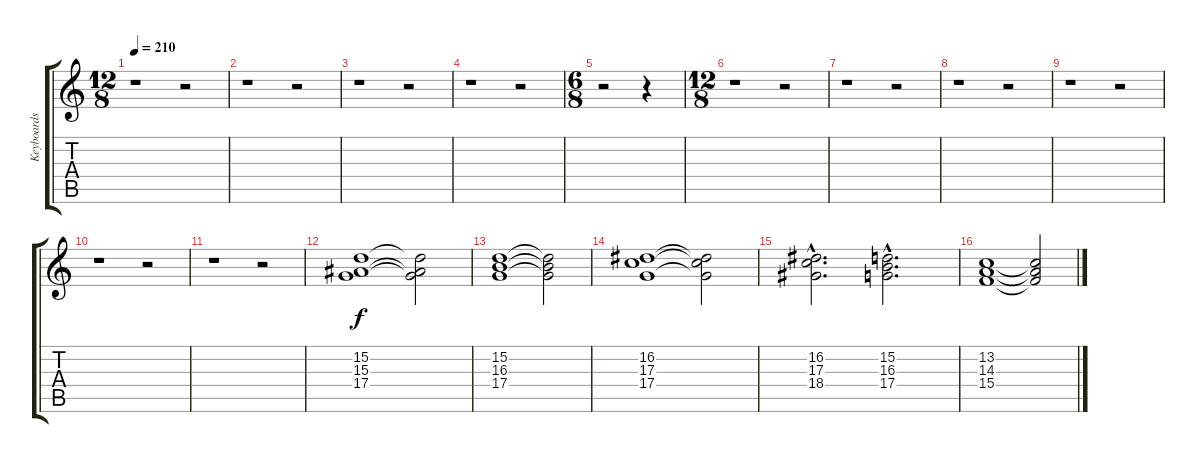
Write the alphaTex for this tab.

\track ("Keyboards" "Keyboards") {instrument churchorgan}
\staff {score tabs}
\tuning (E4 B3 G3 D3 A2 E2) {hide}
\ts (12 8)
\tempo 210
\clef g2
\ks c
r.1{dy f} r.2 |
r.1 r.2 |
r.1 r.2 |
r.1 r.2 |
\ts (6 8)
r.2 r.4 |
\ts (12 8)
r.1 r.2 |
r.1 r.2 |
r.1 r.2 |
r.1 r.2 |
r.1 r.2 |
r.1 r.2 |
(15.2 15.3 17.4).1 (15.2{t} 15.3{t} 17.4{t}).2 |
(15.2 16.3 17.4).1 (15.2{t} 16.3{t} 17.4{t}).2 |
(16.2 17.3 17.4).1 (16.2{t} 17.3{t} 17.4{t}).2 |
(16.2{hac} 17.3{hac} 18.4{hac}).2{d} (15.2{hac} 16.3{hac} 17.4{hac}).2{d} |
(13.2 14.3 15.4).1 (13.2{t} 14.3{t} 15.4{t}).2
